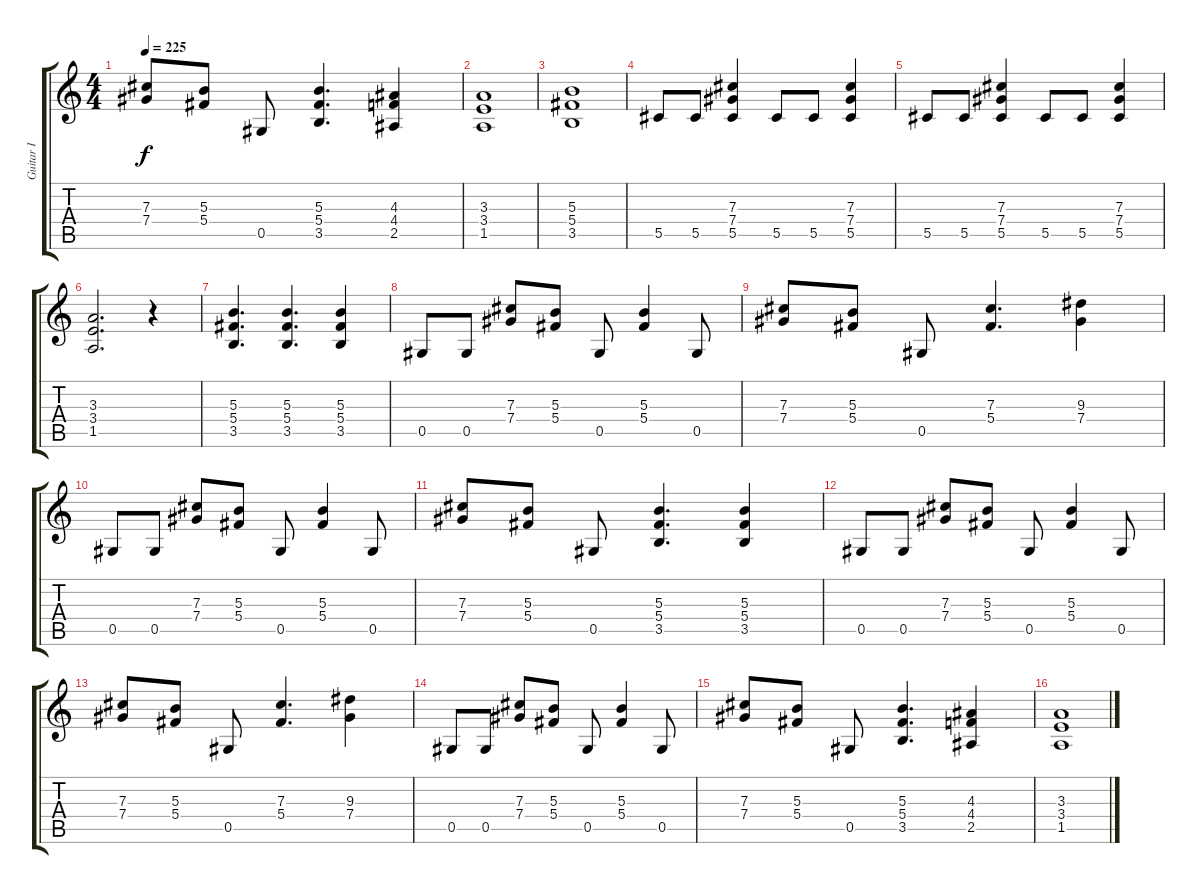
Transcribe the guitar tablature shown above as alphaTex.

\track ("Guitar I" "Guitar I") {instrument overdrivenguitar}
\staff {score tabs}
\tuning (Eb4 Bb3 Gb3 Db3 Ab2 Eb2) {hide}
\ts (4 4)
\tempo 225
\clef g2
\ks c
(7.3 7.4).8{dy f} (5.3 5.4).8 0.5.8 (5.3 5.4 3.5).4{d} (4.3 4.4 2.5).4 |
(3.3 3.4 1.5).1 |
(5.3 5.4 3.5).1 |
5.5.8 5.5.8 (7.3 7.4 5.5).4 5.5.8 5.5.8 (7.3 7.4 5.5).4 |
5.5.8 5.5.8 (7.3 7.4 5.5).4 5.5.8 5.5.8 (7.3 7.4 5.5).4 |
(3.3 3.4 1.5).2{d} r.4 |
(5.3 5.4 3.5).4{d} (5.3 5.4 3.5).4{d} (5.3 5.4 3.5).4 |
0.5.8 0.5.8 (7.3 7.4).8 (5.3 5.4).8 0.5.8 (5.3 5.4).4 0.5.8 |
(7.3 7.4).8 (5.3 5.4).8 0.5.8 (7.3 5.4).4{d} (9.3 7.4).4 |
0.5.8 0.5.8 (7.3 7.4).8 (5.3 5.4).8 0.5.8 (5.3 5.4).4 0.5.8 |
(7.3 7.4).8 (5.3 5.4).8 0.5.8 (5.3 5.4 3.5).4{d} (5.3 5.4 3.5).4 |
0.5.8 0.5.8 (7.3 7.4).8 (5.3 5.4).8 0.5.8 (5.3 5.4).4 0.5.8 |
(7.3 7.4).8 (5.3 5.4).8 0.5.8 (7.3 5.4).4{d} (9.3 7.4).4 |
0.5.8 0.5.8 (7.3 7.4).8 (5.3 5.4).8 0.5.8 (5.3 5.4).4 0.5.8 |
(7.3 7.4).8 (5.3 5.4).8 0.5.8 (5.3 5.4 3.5).4{d} (4.3 4.4 2.5).4 |
(3.3 3.4 1.5).1
